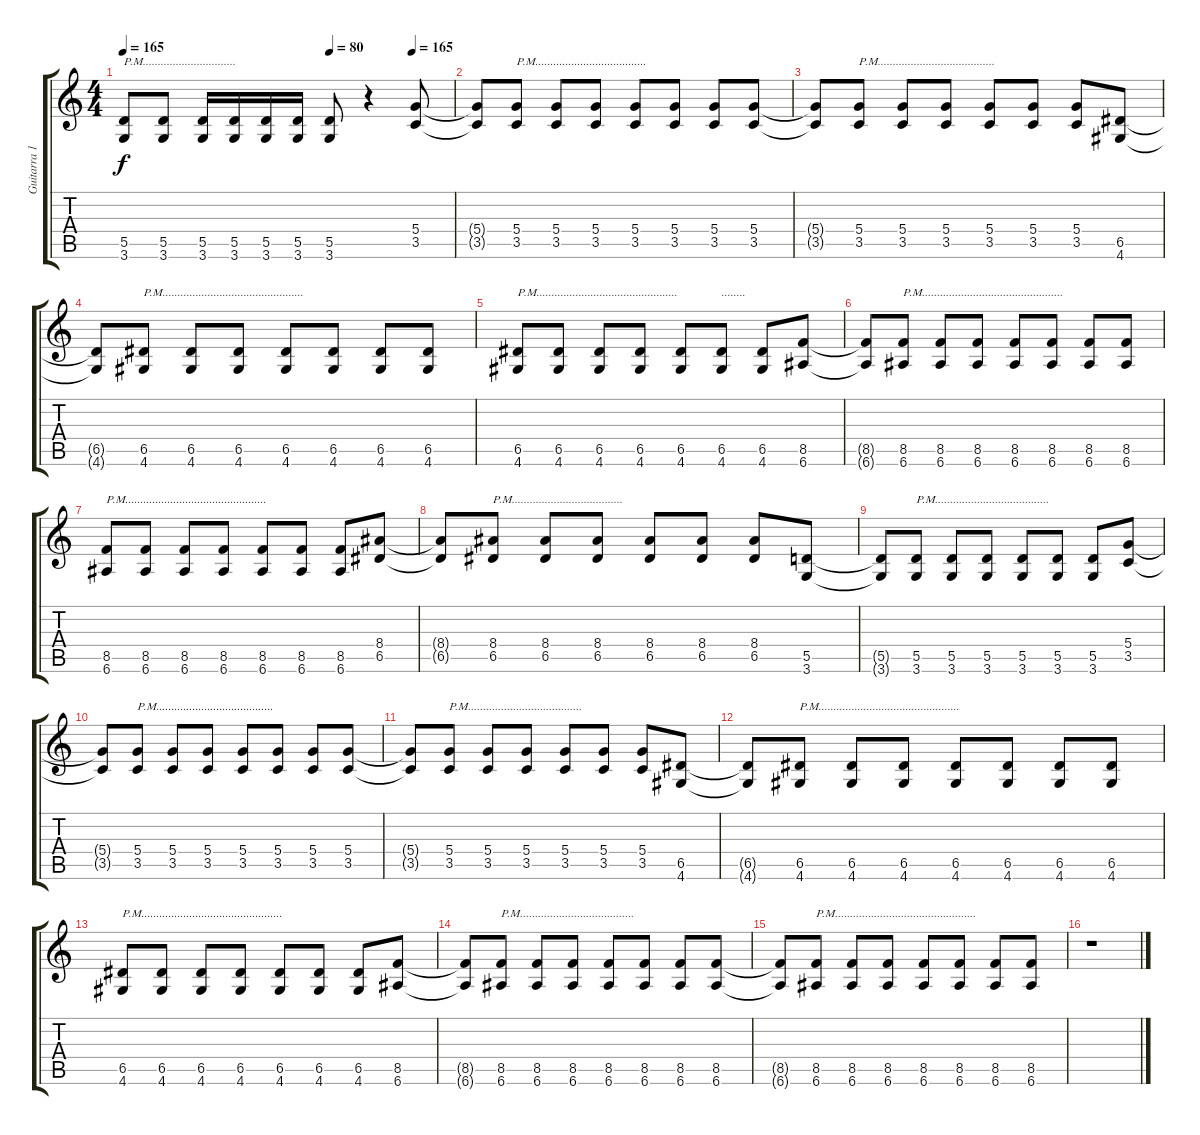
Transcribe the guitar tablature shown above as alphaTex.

\track ("Guitarra 1" "Guitarra 1") {instrument distortionguitar}
\staff {score tabs}
\tuning (E4 B3 G3 D3 A2 E2) {hide}
\ts (4 4)
\tempo 165
\tempo (80 0.625)
\tempo (165 0.875)
\clef g2
\ks c
(5.5 3.6).8{txt "P.M..............................." dy f} (5.5 3.6).8 (5.5 3.6).16 (5.5 3.6).16 (5.5 3.6).16 (5.5 3.6).16 (5.5 3.6).8 r.4 (5.4 3.5).8 |
(5.4{t} 3.5{t}).8 (5.4 3.5).8{txt "P.M....................................."} (5.4 3.5).8 (5.4 3.5).8 (5.4 3.5).8 (5.4 3.5).8 (5.4 3.5).8 (5.4 3.5).8 |
(5.4{t} 3.5{t}).8 (5.4 3.5).8{txt "P.M......................................."} (5.4 3.5).8 (5.4 3.5).8 (5.4 3.5).8 (5.4 3.5).8 (5.4 3.5).8 (6.5 4.6).8 |
(6.5{t} 4.6{t}).8 (6.5 4.6).8{txt "P.M..............................................."} (6.5 4.6).8 (6.5 4.6).8 (6.5 4.6).8 (6.5 4.6).8 (6.5 4.6).8 (6.5 4.6).8 |
(6.5 4.6).8{txt "P.M..............................................."} (6.5 4.6).8 (6.5 4.6).8 (6.5 4.6).8 (6.5 4.6).8 (6.5 4.6).8{txt "........"} (6.5 4.6).8 (8.5 6.6).8 |
(8.5{t} 6.6{t}).8 (8.5 6.6).8{txt "P.M..............................................."} (8.5 6.6).8 (8.5 6.6).8 (8.5 6.6).8 (8.5 6.6).8 (8.5 6.6).8 (8.5 6.6).8 |
(8.5 6.6).8{txt "P.M..............................................."} (8.5 6.6).8 (8.5 6.6).8 (8.5 6.6).8 (8.5 6.6).8 (8.5 6.6).8 (8.5 6.6).8 (8.4 6.5).8 |
(8.4{t} 6.5{t}).8 (8.4 6.5).8{txt "P.M....................................."} (8.4 6.5).8 (8.4 6.5).8 (8.4 6.5).8 (8.4 6.5).8 (8.4 6.5).8 (5.5 3.6).8 |
(5.5{t} 3.6{t}).8 (5.5 3.6).8{txt "P.M......................................"} (5.5 3.6).8 (5.5 3.6).8 (5.5 3.6).8 (5.5 3.6).8 (5.5 3.6).8 (5.4 3.5).8 |
(5.4{t} 3.5{t}).8 (5.4 3.5).8{txt "P.M......................................."} (5.4 3.5).8 (5.4 3.5).8 (5.4 3.5).8 (5.4 3.5).8 (5.4 3.5).8 (5.4 3.5).8 |
(5.4{t} 3.5{t}).8 (5.4 3.5).8{txt "P.M......................................"} (5.4 3.5).8 (5.4 3.5).8 (5.4 3.5).8 (5.4 3.5).8 (5.4 3.5).8 (6.5 4.6).8 |
(6.5{t} 4.6{t}).8 (6.5 4.6).8{txt "P.M..............................................."} (6.5 4.6).8 (6.5 4.6).8 (6.5 4.6).8 (6.5 4.6).8 (6.5 4.6).8 (6.5 4.6).8 |
(6.5 4.6).8{txt "P.M..............................................."} (6.5 4.6).8 (6.5 4.6).8 (6.5 4.6).8 (6.5 4.6).8 (6.5 4.6).8 (6.5 4.6).8 (8.5 6.6).8 |
(8.5{t} 6.6{t}).8 (8.5 6.6).8{txt "P.M......................................"} (8.5 6.6).8 (8.5 6.6).8 (8.5 6.6).8 (8.5 6.6).8 (8.5 6.6).8 (8.5 6.6).8 |
(8.5{t} 6.6{t}).8 (8.5 6.6).8{txt "P.M..............................................."} (8.5 6.6).8 (8.5 6.6).8 (8.5 6.6).8 (8.5 6.6).8 (8.5 6.6).8 (8.5 6.6).8 |
r.1
